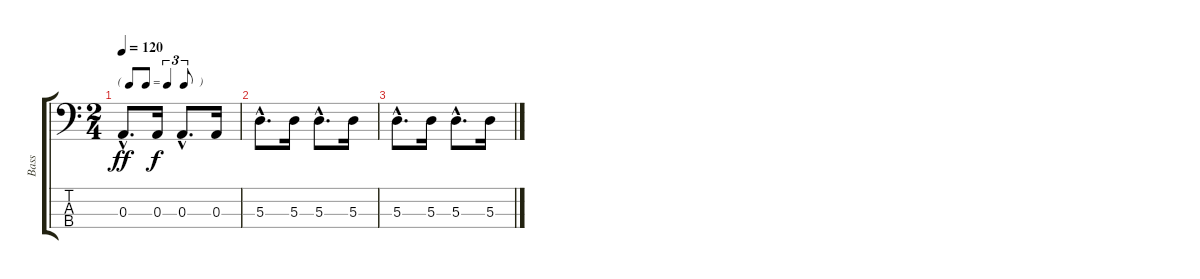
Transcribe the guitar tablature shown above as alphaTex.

\track ("Bass" "Bass") {instrument electricbassfinger}
\staff {score tabs}
\tuning (G2 D2 A1 E1) {hide}
\ts (2 4)
\tf triplet8th
\tempo 120
\clef f4
\ks c
0.3{hac}.8{d dy ff} 0.3.16{dy f} 0.3{hac}.8{d} 0.3.16 |
5.3{hac}.8{d} 5.3.16 5.3{hac}.8{d} 5.3.16 |
5.3{hac}.8{d} 5.3.16 5.3{hac}.8{d} 5.3.16
